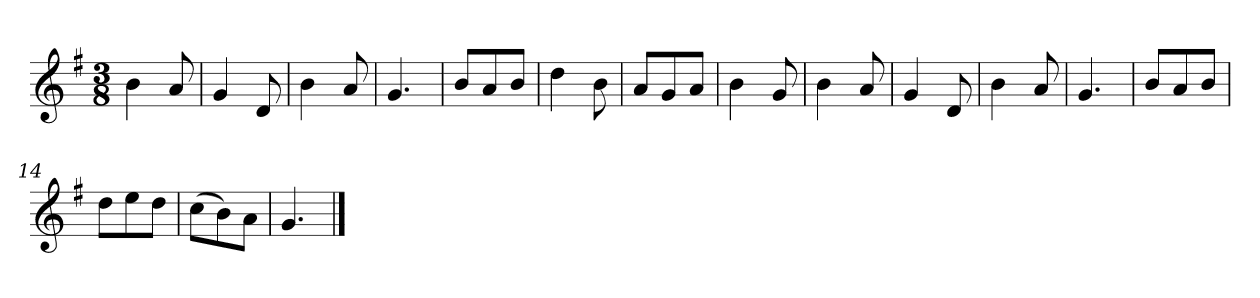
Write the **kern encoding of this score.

**kern
*part1
*staff1
*k[f#]
*M3/8
*MM120
=1
4b
8a
=2
4g
8d
=3
4b
8a
=4
4.g
=5
8bL
8a
8bJ
=6
4dd
8b
=7
8aL
8g
8aJ
=8
4b
8g
=9
4b
8a
=10
4g
8d
=11
4b
8a
=12
4.g
=13
8bL
8a
8bJ
=14
8ddL
8ee
8ddJ
=15
(8ccL
8b)
8aJ
=16
4.g
==
*-
